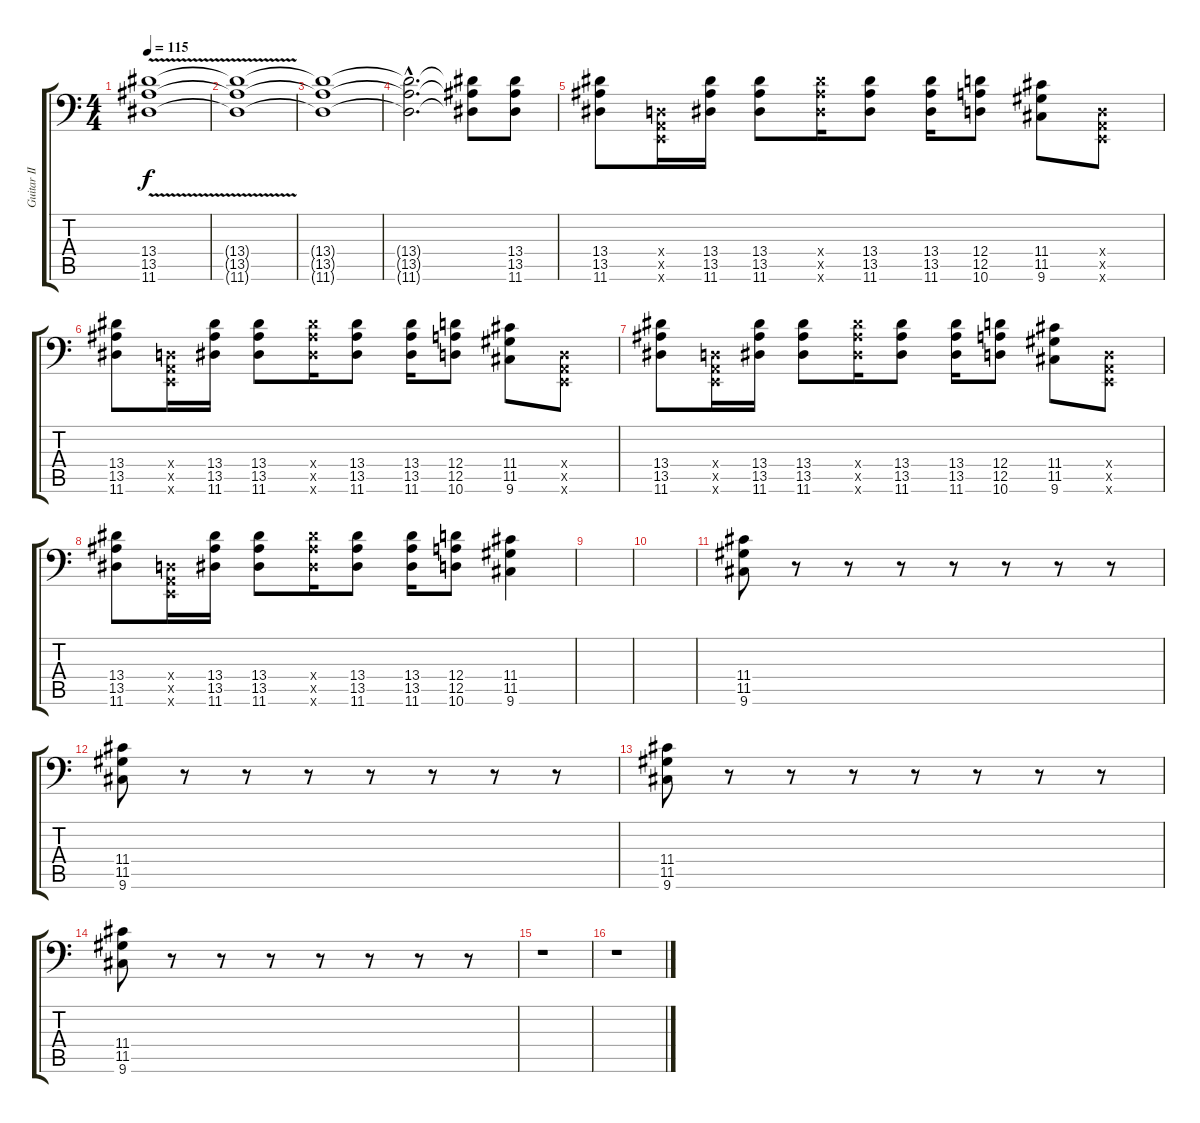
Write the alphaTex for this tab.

\track ("Guitar II" "Guitar II") {instrument distortionguitar}
\staff {score tabs}
\tuning (E3 B2 G2 D2 A1 E1) {hide}
\ts (4 4)
\tempo 115
\clef f4
\ks c
(13.4{v} 13.5{v} 11.6{v}).1{dy f} |
(13.4{t} 13.5{t} 11.6{t}).1 |
(13.4{t} 13.5{t} 11.6{t}).1 |
(13.4{hac t} 13.5{hac t} 11.6{hac t}).2{d} (13.4{t} 13.5{t} 11.6{t}).8 (13.4 13.5 11.6).8 |
(13.4 13.5 11.6).8 (0.4{x} 0.5{x} 0.6{x}).16 (13.4 13.5 11.6).16 (13.4 13.5 11.6).8 (13.4{x} 13.5{x} 11.6{x}).16 (13.4 13.5 11.6).8 (13.4 13.5 11.6).16 (12.4 12.5 10.6).8 (11.4 11.5 9.6).8 (0.4{x} 0.5{x} 0.6{x}).8 |
(13.4 13.5 11.6).8 (0.4{x} 0.5{x} 0.6{x}).16 (13.4 13.5 11.6).16 (13.4 13.5 11.6).8 (13.4{x} 13.5{x} 11.6{x}).16 (13.4 13.5 11.6).8 (13.4 13.5 11.6).16 (12.4 12.5 10.6).8 (11.4 11.5 9.6).8 (0.4{x} 0.5{x} 0.6{x}).8 |
(13.4 13.5 11.6).8 (0.4{x} 0.5{x} 0.6{x}).16 (13.4 13.5 11.6).16 (13.4 13.5 11.6).8 (13.4{x} 13.5{x} 11.6{x}).16 (13.4 13.5 11.6).8 (13.4 13.5 11.6).16 (12.4 12.5 10.6).8 (11.4 11.5 9.6).8 (0.4{x} 0.5{x} 0.6{x}).8 |
(13.4 13.5 11.6).8 (0.4{x} 0.5{x} 0.6{x}).16 (13.4 13.5 11.6).16 (13.4 13.5 11.6).8 (13.4{x} 13.5{x} 11.6{x}).16 (13.4 13.5 11.6).8 (13.4 13.5 11.6).16 (12.4 12.5 10.6).8 (11.4 11.5 9.6).4 |
|
|
(11.4 11.5 9.6).8 r.8 r.8 r.8 r.8 r.8 r.8 r.8 |
(11.4 11.5 9.6).8 r.8 r.8 r.8 r.8 r.8 r.8 r.8 |
(11.4 11.5 9.6).8 r.8 r.8 r.8 r.8 r.8 r.8 r.8 |
(11.4 11.5 9.6).8 r.8 r.8 r.8 r.8 r.8 r.8 r.8 |
r.1 |
r.1
